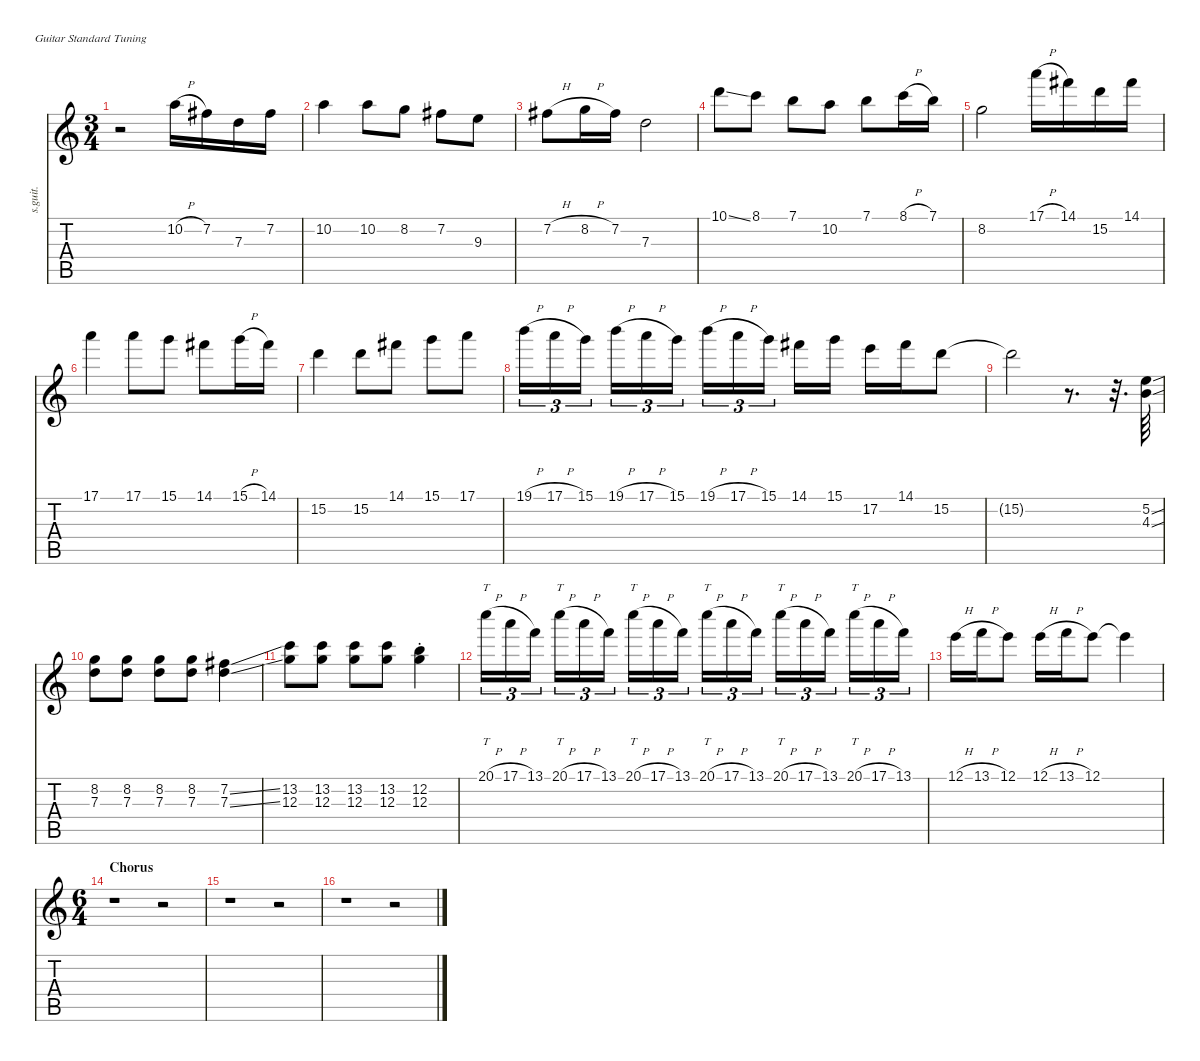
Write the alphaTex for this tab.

\defaultSystemsLayout 4
\hideDynamics
\bracketExtendMode nobrackets
\track ("Kirk Hammett - Lead Clean" "s.guit.") {instrument electricguitarjazz}
\staff {score tabs}
\tuning (E4 B3 G3 D3 A2 E2)
\ts (3 4)
\tempo (103 hide)
\clef g2
\ks c
r.2{dy mp} 10.2{h}.16{lyrics (0 "") lyrics (1 "") lyrics (2 "") lyrics (3 "") lyrics (4 "") dy fff} 7.2{acc #}.16{lyrics (0 "") lyrics (1 "") lyrics (2 "") lyrics (3 "") lyrics (4 "")} 7.3.16{lyrics (0 "") lyrics (1 "") lyrics (2 "") lyrics (3 "") lyrics (4 "")} 7.2{acc #}.16{lyrics (0 "") lyrics (1 "") lyrics (2 "") lyrics (3 "") lyrics (4 "")} |
10.2.4{lyrics (0 "") lyrics (1 "") lyrics (2 "") lyrics (3 "") lyrics (4 "")} 10.2.8{lyrics (0 "") lyrics (1 "") lyrics (2 "") lyrics (3 "") lyrics (4 "")} 8.2.8{lyrics (0 "") lyrics (1 "") lyrics (2 "") lyrics (3 "") lyrics (4 "")} 7.2{acc #}.8{lyrics (0 "") lyrics (1 "") lyrics (2 "") lyrics (3 "") lyrics (4 "")} 9.3.8{lyrics (0 "") lyrics (1 "") lyrics (2 "") lyrics (3 "") lyrics (4 "")} |
7.2{h acc #}.8{lyrics (0 "") lyrics (1 "") lyrics (2 "") lyrics (3 "") lyrics (4 "")} 8.2{h}.16{lyrics (0 "") lyrics (1 "") lyrics (2 "") lyrics (3 "") lyrics (4 "")} 7.2{acc #}.16{lyrics (0 "") lyrics (1 "") lyrics (2 "") lyrics (3 "") lyrics (4 "")} 7.3.2{lyrics (0 "") lyrics (1 "") lyrics (2 "") lyrics (3 "") lyrics (4 "")} |
10.1{ss}.8{lyrics (0 "") lyrics (1 "") lyrics (2 "") lyrics (3 "") lyrics (4 "")} 8.1.8{lyrics (0 "") lyrics (1 "") lyrics (2 "") lyrics (3 "") lyrics (4 "")} 7.1.8{lyrics (0 "") lyrics (1 "") lyrics (2 "") lyrics (3 "") lyrics (4 "")} 10.2.8{lyrics (0 "") lyrics (1 "") lyrics (2 "") lyrics (3 "") lyrics (4 "")} 7.1.8{lyrics (0 "") lyrics (1 "") lyrics (2 "") lyrics (3 "") lyrics (4 "")} 8.1{h}.16{lyrics (0 "") lyrics (1 "") lyrics (2 "") lyrics (3 "") lyrics (4 "")} 7.1.16{lyrics (0 "") lyrics (1 "") lyrics (2 "") lyrics (3 "") lyrics (4 "")} |
8.2.2{lyrics (0 "") lyrics (1 "") lyrics (2 "") lyrics (3 "") lyrics (4 "")} 17.1{h}.16{lyrics (0 "") lyrics (1 "") lyrics (2 "") lyrics (3 "") lyrics (4 "")} 14.1{acc #}.16{lyrics (0 "") lyrics (1 "") lyrics (2 "") lyrics (3 "") lyrics (4 "")} 15.2.16{lyrics (0 "") lyrics (1 "") lyrics (2 "") lyrics (3 "") lyrics (4 "")} 14.1{acc #}.16{lyrics (0 "") lyrics (1 "") lyrics (2 "") lyrics (3 "") lyrics (4 "")} |
17.1.4{lyrics (0 "") lyrics (1 "") lyrics (2 "") lyrics (3 "") lyrics (4 "")} 17.1.8{lyrics (0 "") lyrics (1 "") lyrics (2 "") lyrics (3 "") lyrics (4 "")} 15.1.8{lyrics (0 "") lyrics (1 "") lyrics (2 "") lyrics (3 "") lyrics (4 "")} 14.1{acc #}.8{lyrics (0 "") lyrics (1 "") lyrics (2 "") lyrics (3 "") lyrics (4 "")} 15.1{h}.16{lyrics (0 "") lyrics (1 "") lyrics (2 "") lyrics (3 "") lyrics (4 "")} 14.1{acc #}.16{lyrics (0 "") lyrics (1 "") lyrics (2 "") lyrics (3 "") lyrics (4 "")} |
15.2.4{lyrics (0 "") lyrics (1 "") lyrics (2 "") lyrics (3 "") lyrics (4 "")} 15.2.8{lyrics (0 "") lyrics (1 "") lyrics (2 "") lyrics (3 "") lyrics (4 "")} 14.1{acc #}.8{lyrics (0 "") lyrics (1 "") lyrics (2 "") lyrics (3 "") lyrics (4 "")} 15.1.8{lyrics (0 "") lyrics (1 "") lyrics (2 "") lyrics (3 "") lyrics (4 "")} 17.1.8{lyrics (0 "") lyrics (1 "") lyrics (2 "") lyrics (3 "") lyrics (4 "")} |
19.1{h}.16{tu (3 2) lyrics (0 "") lyrics (1 "") lyrics (2 "") lyrics (3 "") lyrics (4 "")} 17.1{h}.16{tu (3 2) lyrics (0 "") lyrics (1 "") lyrics (2 "") lyrics (3 "") lyrics (4 "")} 15.1.16{tu (3 2) lyrics (0 "") lyrics (1 "") lyrics (2 "") lyrics (3 "") lyrics (4 "")} 19.1{h}.16{tu (3 2) lyrics (0 "") lyrics (1 "") lyrics (2 "") lyrics (3 "") lyrics (4 "")} 17.1{h}.16{tu (3 2) lyrics (0 "") lyrics (1 "") lyrics (2 "") lyrics (3 "") lyrics (4 "")} 15.1.16{tu (3 2) lyrics (0 "") lyrics (1 "") lyrics (2 "") lyrics (3 "") lyrics (4 "")} 19.1{h}.16{tu (3 2) lyrics (0 "") lyrics (1 "") lyrics (2 "") lyrics (3 "") lyrics (4 "")} 17.1{h}.16{tu (3 2) lyrics (0 "") lyrics (1 "") lyrics (2 "") lyrics (3 "") lyrics (4 "")} 15.1.16{tu (3 2) lyrics (0 "") lyrics (1 "") lyrics (2 "") lyrics (3 "") lyrics (4 "")} 14.1{acc #}.16{lyrics (0 "") lyrics (1 "") lyrics (2 "") lyrics (3 "") lyrics (4 "")} 15.1.16{lyrics (0 "") lyrics (1 "") lyrics (2 "") lyrics (3 "") lyrics (4 "")} 17.2.16{lyrics (0 "") lyrics (1 "") lyrics (2 "") lyrics (3 "") lyrics (4 "")} 14.1{acc #}.16{lyrics (0 "") lyrics (1 "") lyrics (2 "") lyrics (3 "") lyrics (4 "")} 15.2.8{lyrics (0 "") lyrics (1 "") lyrics (2 "") lyrics (3 "") lyrics (4 "")} |
15.2{t}.2{lyrics (0 "") lyrics (1 "") lyrics (2 "") lyrics (3 "") lyrics (4 "")} r.8{d} r.32{d} (5.2{ss} 4.3{ss}).64{lyrics (0 "") lyrics (1 "") lyrics (2 "") lyrics (3 "") lyrics (4 "")} |
(8.2 7.3).8{lyrics (0 "") lyrics (1 "") lyrics (2 "") lyrics (3 "") lyrics (4 "")} (8.2 7.3).8{lyrics (0 "") lyrics (1 "") lyrics (2 "") lyrics (3 "") lyrics (4 "")} (8.2 7.3).8{lyrics (0 "") lyrics (1 "") lyrics (2 "") lyrics (3 "") lyrics (4 "")} (8.2 7.3).8{lyrics (0 "") lyrics (1 "") lyrics (2 "") lyrics (3 "") lyrics (4 "")} (7.2{ss acc #} 7.3{ss}).4{lyrics (0 "") lyrics (1 "") lyrics (2 "") lyrics (3 "") lyrics (4 "")} |
(13.2 12.3).8{lyrics (0 "") lyrics (1 "") lyrics (2 "") lyrics (3 "") lyrics (4 "")} (13.2 12.3).8{lyrics (0 "") lyrics (1 "") lyrics (2 "") lyrics (3 "") lyrics (4 "")} (13.2 12.3).8{lyrics (0 "") lyrics (1 "") lyrics (2 "") lyrics (3 "") lyrics (4 "")} (13.2 12.3).8{lyrics (0 "") lyrics (1 "") lyrics (2 "") lyrics (3 "") lyrics (4 "")} (12.2{st} 12.3{st}).4{lyrics (0 "") lyrics (1 "") lyrics (2 "") lyrics (3 "") lyrics (4 "")} |
20.1{h}.16{tt tu (3 2) lyrics (0 "") lyrics (1 "") lyrics (2 "") lyrics (3 "") lyrics (4 "")} 17.1{h}.16{tu (3 2) lyrics (0 "") lyrics (1 "") lyrics (2 "") lyrics (3 "") lyrics (4 "")} 13.1.16{tu (3 2) lyrics (0 "") lyrics (1 "") lyrics (2 "") lyrics (3 "") lyrics (4 "")} 20.1{h}.16{tt tu (3 2) lyrics (0 "") lyrics (1 "") lyrics (2 "") lyrics (3 "") lyrics (4 "")} 17.1{h}.16{tu (3 2) lyrics (0 "") lyrics (1 "") lyrics (2 "") lyrics (3 "") lyrics (4 "")} 13.1.16{tu (3 2) lyrics (0 "") lyrics (1 "") lyrics (2 "") lyrics (3 "") lyrics (4 "")} 20.1{h}.16{tt tu (3 2) lyrics (0 "") lyrics (1 "") lyrics (2 "") lyrics (3 "") lyrics (4 "")} 17.1{h}.16{tu (3 2) lyrics (0 "") lyrics (1 "") lyrics (2 "") lyrics (3 "") lyrics (4 "")} 13.1.16{tu (3 2) lyrics (0 "") lyrics (1 "") lyrics (2 "") lyrics (3 "") lyrics (4 "")} 20.1{h}.16{tt tu (3 2) lyrics (0 "") lyrics (1 "") lyrics (2 "") lyrics (3 "") lyrics (4 "")} 17.1{h}.16{tu (3 2) lyrics (0 "") lyrics (1 "") lyrics (2 "") lyrics (3 "") lyrics (4 "")} 13.1.16{tu (3 2) lyrics (0 "") lyrics (1 "") lyrics (2 "") lyrics (3 "") lyrics (4 "")} 20.1{h}.16{tt tu (3 2) lyrics (0 "") lyrics (1 "") lyrics (2 "") lyrics (3 "") lyrics (4 "")} 17.1{h}.16{tu (3 2) lyrics (0 "") lyrics (1 "") lyrics (2 "") lyrics (3 "") lyrics (4 "")} 13.1.16{tu (3 2) lyrics (0 "") lyrics (1 "") lyrics (2 "") lyrics (3 "") lyrics (4 "")} 20.1{h}.16{tt tu (3 2) lyrics (0 "") lyrics (1 "") lyrics (2 "") lyrics (3 "") lyrics (4 "")} 17.1{h}.16{tu (3 2) lyrics (0 "") lyrics (1 "") lyrics (2 "") lyrics (3 "") lyrics (4 "")} 13.1.16{tu (3 2) lyrics (0 "") lyrics (1 "") lyrics (2 "") lyrics (3 "") lyrics (4 "")} |
12.1{h}.16{lyrics (0 "") lyrics (1 "") lyrics (2 "") lyrics (3 "") lyrics (4 "")} 13.1{h}.16{lyrics (0 "") lyrics (1 "") lyrics (2 "") lyrics (3 "") lyrics (4 "")} 12.1.8{lyrics (0 "") lyrics (1 "") lyrics (2 "") lyrics (3 "") lyrics (4 "")} 12.1{h}.16{lyrics (0 "") lyrics (1 "") lyrics (2 "") lyrics (3 "") lyrics (4 "")} 13.1{h}.16{lyrics (0 "") lyrics (1 "") lyrics (2 "") lyrics (3 "") lyrics (4 "")} 12.1.8{lyrics (0 "") lyrics (1 "") lyrics (2 "") lyrics (3 "") lyrics (4 "")} 12.1{t}.4{lyrics (0 "") lyrics (1 "") lyrics (2 "") lyrics (3 "") lyrics (4 "")} |
\ts (6 4)
\beaming (8 2 2 2 2)
\section ("" "Chorus")
r.1 r.2 |
r.1 r.2 |
r.1 r.2
